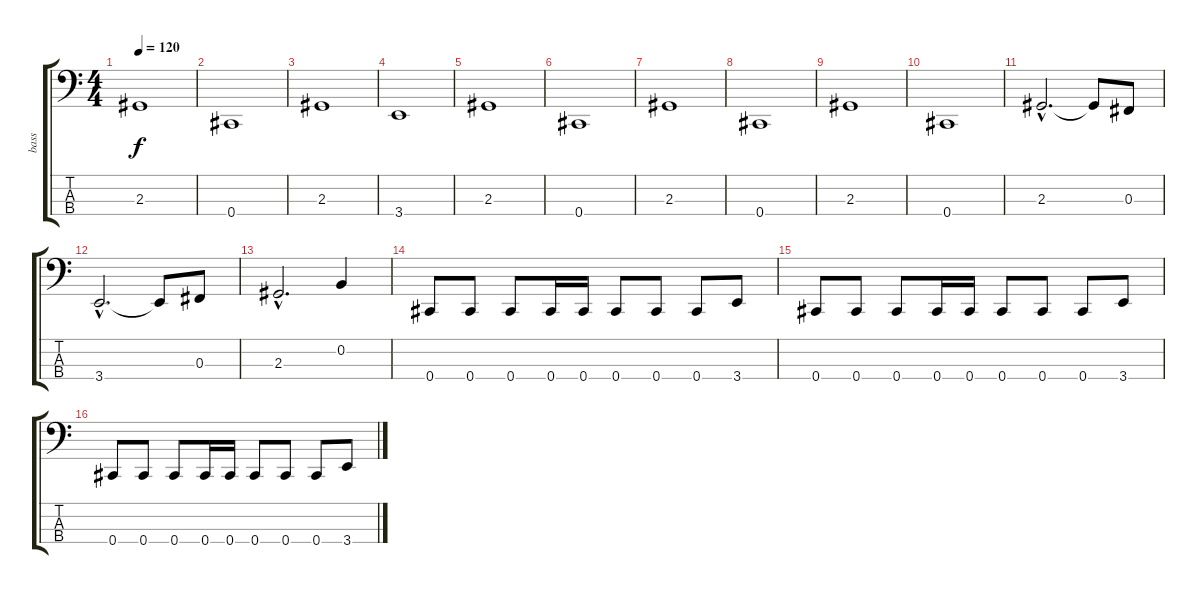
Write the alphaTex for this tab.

\track ("bass" "bass") {instrument electricbassfinger}
\staff {score tabs}
\tuning (E2 B1 Gb1 Db1) {hide}
\ts (4 4)
\tempo 120
\clef f4
\ks c
2.3.1{dy f} |
0.4.1 |
2.3.1 |
3.4.1 |
2.3.1 |
0.4.1 |
2.3.1 |
0.4.1 |
2.3.1 |
0.4.1 |
2.3{hac}.2{d} 2.3{t}.8 0.3.8 |
3.4{hac}.2{d} 3.4{t}.8 0.3.8 |
2.3{hac}.2{d} 0.2.4 |
0.4.8 0.4.8 0.4.8 0.4.16 0.4.16 0.4.8 0.4.8 0.4.8 3.4.8 |
0.4.8 0.4.8 0.4.8 0.4.16 0.4.16 0.4.8 0.4.8 0.4.8 3.4.8 |
0.4.8 0.4.8 0.4.8 0.4.16 0.4.16 0.4.8 0.4.8 0.4.8 3.4.8
